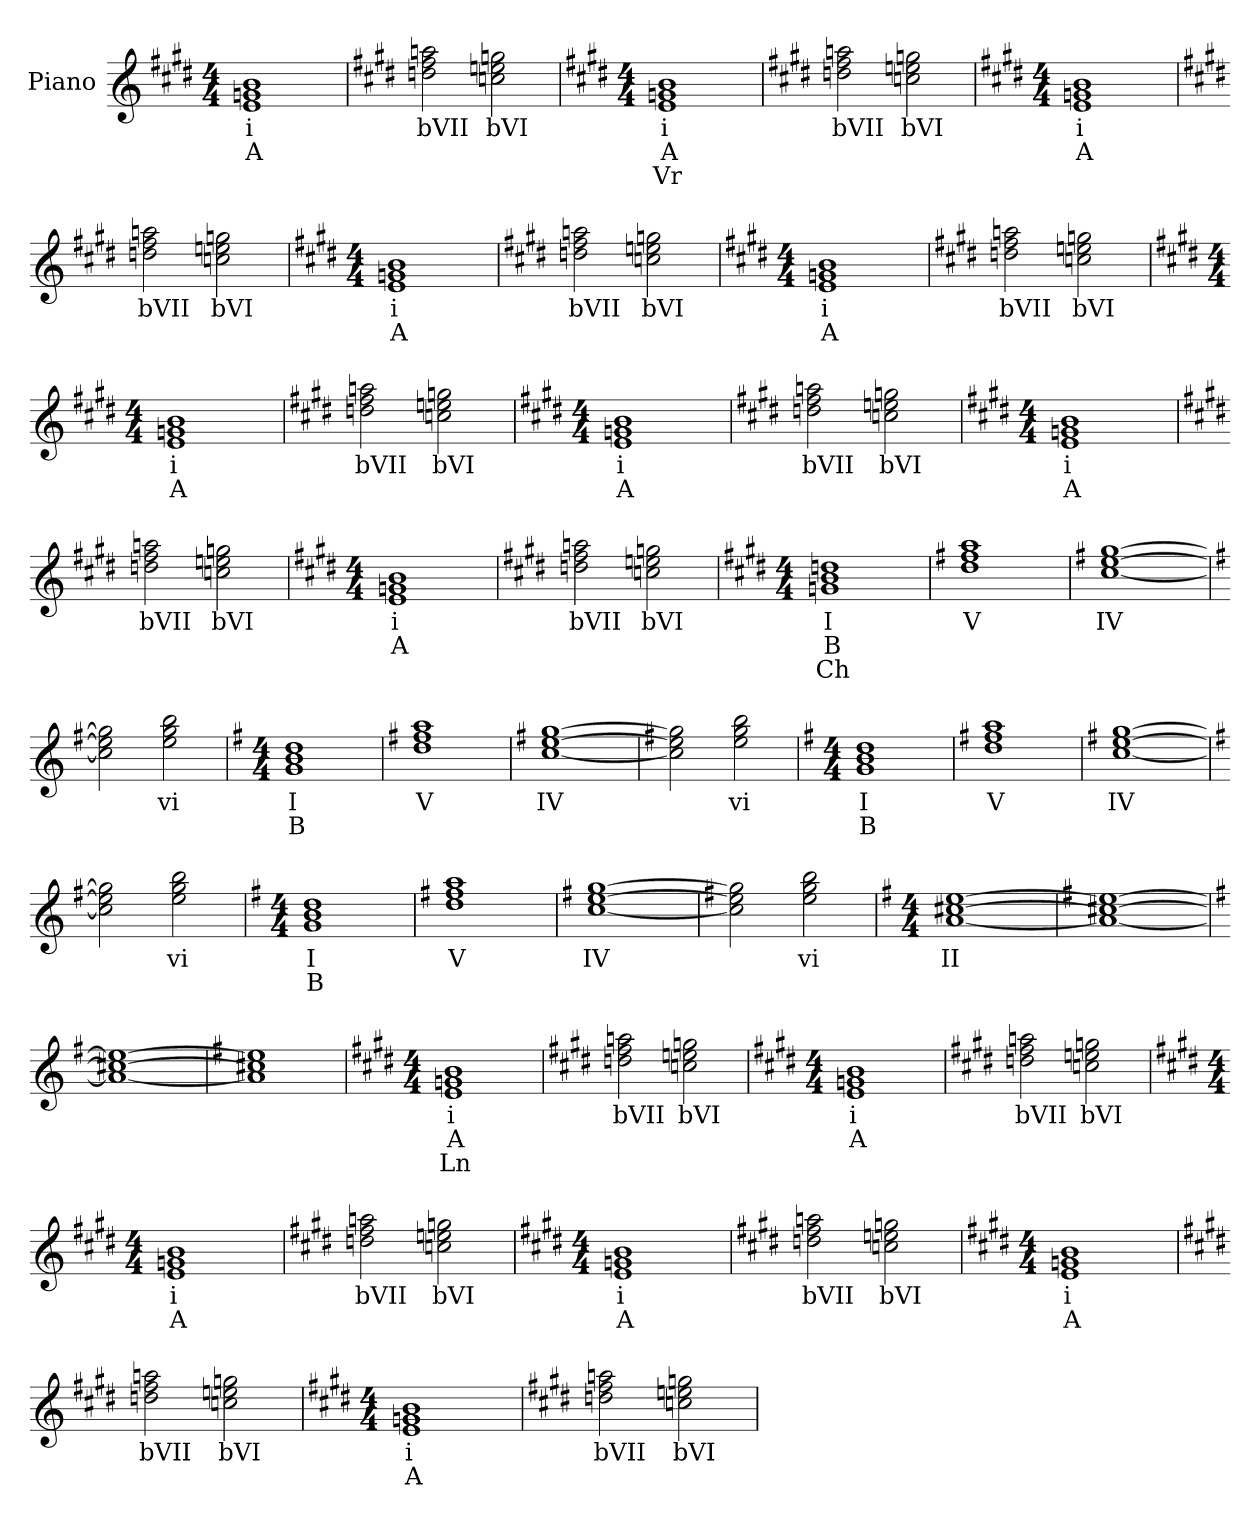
**kern	**text	**text	**text
*part1	*part1	*part1	*part1
*staff1	*staff1	*staff1	*staff1
*I"Piano	*	*	*
*I'Pno	*	*	*
*k[f#c#g#d#]	*	*	*
*E:	*	*	*
*M4/4	*	*	*
=	=	=	=
1e 1gn 1b	i	A	.
=	=	=	=
*k[f#c#g#d#]	*	*	*
*E:	*	*	*
2ddn 2ff# 2aan	bVII	.	.
2ccn 2een 2ggn	bVI	.	.
=	=	=	=
*k[f#c#g#d#]	*	*	*
*E:	*	*	*
*M4/4	*	*	*
1e 1gn 1b	i	A	Vr
=	=	=	=
*k[f#c#g#d#]	*	*	*
*E:	*	*	*
2ddn 2ff# 2aan	bVII	.	.
2ccn 2een 2ggn	bVI	.	.
=	=	=	=
*k[f#c#g#d#]	*	*	*
*E:	*	*	*
*M4/4	*	*	*
1e 1gn 1b	i	A	.
=	=	=	=
*k[f#c#g#d#]	*	*	*
*E:	*	*	*
2ddn 2ff# 2aan	bVII	.	.
2ccn 2een 2ggn	bVI	.	.
=	=	=	=
*k[f#c#g#d#]	*	*	*
*E:	*	*	*
*M4/4	*	*	*
1e 1gn 1b	i	A	.
=	=	=	=
*k[f#c#g#d#]	*	*	*
*E:	*	*	*
2ddn 2ff# 2aan	bVII	.	.
2ccn 2een 2ggn	bVI	.	.
=	=	=	=
*k[f#c#g#d#]	*	*	*
*E:	*	*	*
*M4/4	*	*	*
1e 1gn 1b	i	A	.
=	=	=	=
*k[f#c#g#d#]	*	*	*
*E:	*	*	*
2ddn 2ff# 2aan	bVII	.	.
2ccn 2een 2ggn	bVI	.	.
=	=	=	=
*k[f#c#g#d#]	*	*	*
*E:	*	*	*
*M4/4	*	*	*
1e 1gn 1b	i	A	.
=	=	=	=
*k[f#c#g#d#]	*	*	*
*E:	*	*	*
2ddn 2ff# 2aan	bVII	.	.
2ccn 2een 2ggn	bVI	.	.
=	=	=	=
*k[f#c#g#d#]	*	*	*
*E:	*	*	*
*M4/4	*	*	*
1e 1gn 1b	i	A	.
=	=	=	=
*k[f#c#g#d#]	*	*	*
*E:	*	*	*
2ddn 2ff# 2aan	bVII	.	.
2ccn 2een 2ggn	bVI	.	.
=	=	=	=
*k[f#c#g#d#]	*	*	*
*E:	*	*	*
*M4/4	*	*	*
1e 1gn 1b	i	A	.
=	=	=	=
*k[f#c#g#d#]	*	*	*
*E:	*	*	*
2ddn 2ff# 2aan	bVII	.	.
2ccn 2een 2ggn	bVI	.	.
=	=	=	=
*k[f#c#g#d#]	*	*	*
*E:	*	*	*
*M4/4	*	*	*
1e 1gn 1b	i	A	.
=	=	=	=
*k[f#c#g#d#]	*	*	*
*E:	*	*	*
2ddn 2ff# 2aan	bVII	.	.
2ccn 2een 2ggn	bVI	.	.
=	=	=	=
*k[f#c#g#d#]	*	*	*
*E:	*	*	*
*M4/4	*	*	*
1gn 1b 1ddn	I	B	Ch
=	=	=	=
*k[f#]	*	*	*
*G:	*	*	*
1dd 1ff# 1aa	V	.	.
=	=	=	=
*k[f#]	*	*	*
*G:	*	*	*
[1cc [1ee [1gg	IV	.	.
=	=	=	=
*k[f#]	*	*	*
*G:	*	*	*
2cc] 2ee] 2gg]	.	.	.
2ee 2gg 2bb	vi	.	.
=	=	=	=
*k[f#]	*	*	*
*G:	*	*	*
*M4/4	*	*	*
1g 1b 1dd	I	B	.
=	=	=	=
*k[f#]	*	*	*
*G:	*	*	*
1dd 1ff# 1aa	V	.	.
=	=	=	=
*k[f#]	*	*	*
*G:	*	*	*
[1cc [1ee [1gg	IV	.	.
=	=	=	=
*k[f#]	*	*	*
*G:	*	*	*
2cc] 2ee] 2gg]	.	.	.
2ee 2gg 2bb	vi	.	.
=	=	=	=
*k[f#]	*	*	*
*G:	*	*	*
*M4/4	*	*	*
1g 1b 1dd	I	B	.
=	=	=	=
*k[f#]	*	*	*
*G:	*	*	*
1dd 1ff# 1aa	V	.	.
=	=	=	=
*k[f#]	*	*	*
*G:	*	*	*
[1cc [1ee [1gg	IV	.	.
=	=	=	=
*k[f#]	*	*	*
*G:	*	*	*
2cc] 2ee] 2gg]	.	.	.
2ee 2gg 2bb	vi	.	.
=	=	=	=
*k[f#]	*	*	*
*G:	*	*	*
*M4/4	*	*	*
1g 1b 1dd	I	B	.
=	=	=	=
*k[f#]	*	*	*
*G:	*	*	*
1dd 1ff# 1aa	V	.	.
=	=	=	=
*k[f#]	*	*	*
*G:	*	*	*
[1cc [1ee [1gg	IV	.	.
=	=	=	=
*k[f#]	*	*	*
*G:	*	*	*
2cc] 2ee] 2gg]	.	.	.
2ee 2gg 2bb	vi	.	.
=	=	=	=
*k[f#]	*	*	*
*G:	*	*	*
*M4/4	*	*	*
[1a [1cc#X [1ee	II	.	.
=	=	=	=
*k[f#]	*	*	*
*G:	*	*	*
1a_ 1cc#X_ 1ee_	.	.	.
=	=	=	=
*k[f#]	*	*	*
*G:	*	*	*
1a_ 1cc#X_ 1ee_	.	.	.
=	=	=	=
*k[f#]	*	*	*
*G:	*	*	*
1a] 1cc#X] 1ee]	.	.	.
=	=	=	=
*k[f#c#g#d#]	*	*	*
*E:	*	*	*
*M4/4	*	*	*
1e 1gn 1b	i	A	Ln
=	=	=	=
*k[f#c#g#d#]	*	*	*
*E:	*	*	*
2ddn 2ff# 2aan	bVII	.	.
2ccn 2een 2ggn	bVI	.	.
=	=	=	=
*k[f#c#g#d#]	*	*	*
*E:	*	*	*
*M4/4	*	*	*
1e 1gn 1b	i	A	.
=	=	=	=
*k[f#c#g#d#]	*	*	*
*E:	*	*	*
2ddn 2ff# 2aan	bVII	.	.
2ccn 2een 2ggn	bVI	.	.
=	=	=	=
*k[f#c#g#d#]	*	*	*
*E:	*	*	*
*M4/4	*	*	*
1e 1gn 1b	i	A	.
=	=	=	=
*k[f#c#g#d#]	*	*	*
*E:	*	*	*
2ddn 2ff# 2aan	bVII	.	.
2ccn 2een 2ggn	bVI	.	.
=	=	=	=
*k[f#c#g#d#]	*	*	*
*E:	*	*	*
*M4/4	*	*	*
1e 1gn 1b	i	A	.
=	=	=	=
*k[f#c#g#d#]	*	*	*
*E:	*	*	*
2ddn 2ff# 2aan	bVII	.	.
2ccn 2een 2ggn	bVI	.	.
=	=	=	=
*k[f#c#g#d#]	*	*	*
*E:	*	*	*
*M4/4	*	*	*
1e 1gn 1b	i	A	.
=	=	=	=
*k[f#c#g#d#]	*	*	*
*E:	*	*	*
2ddn 2ff# 2aan	bVII	.	.
2ccn 2een 2ggn	bVI	.	.
=	=	=	=
*k[f#c#g#d#]	*	*	*
*E:	*	*	*
*M4/4	*	*	*
1e 1gn 1b	i	A	.
=	=	=	=
*k[f#c#g#d#]	*	*	*
*E:	*	*	*
2ddn 2ff# 2aan	bVII	.	.
2ccn 2een 2ggn	bVI	.	.
=	=	=	=
*-	*-	*-	*-
